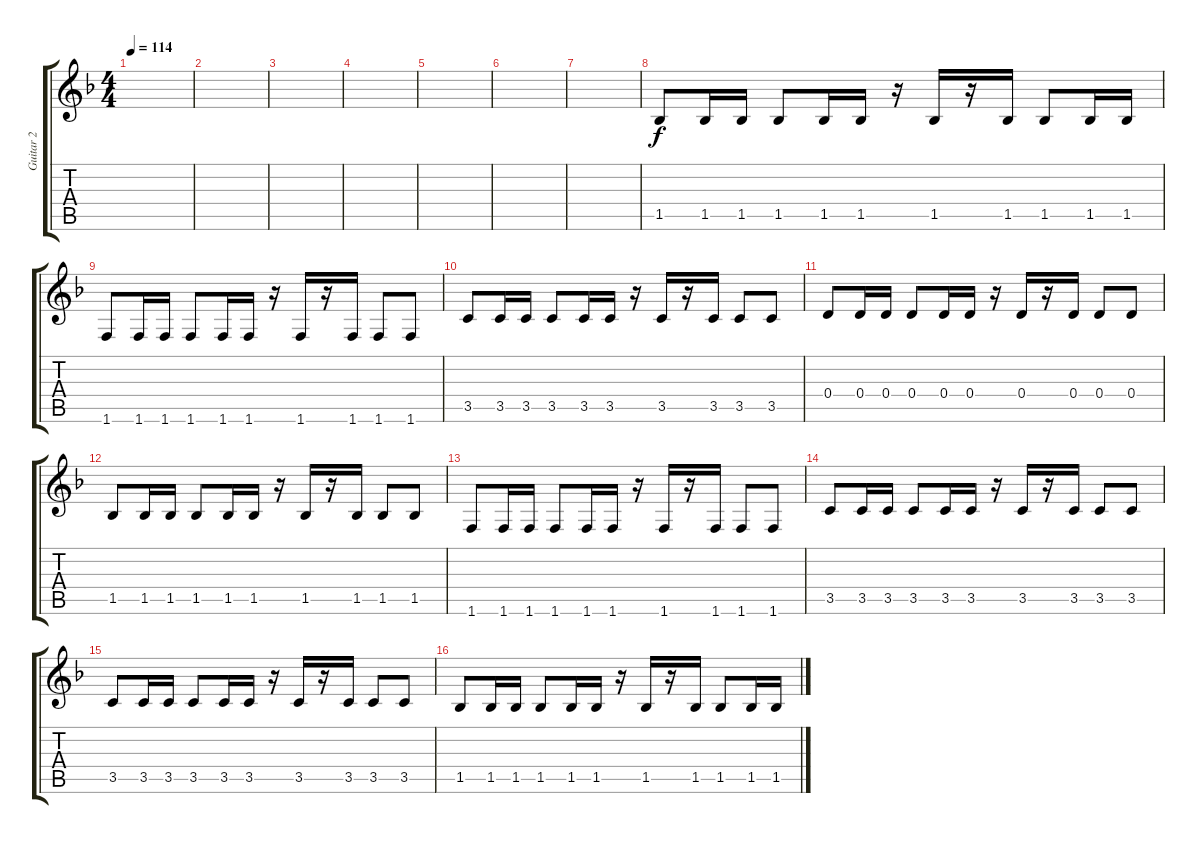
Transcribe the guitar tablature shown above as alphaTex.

\track ("Guitar 2" "Guitar 2") {instrument synthbass1}
\staff {score tabs}
\tuning (E4 B3 G3 D3 A2 E2) {hide}
\ts (4 4)
\tempo 114
\clef g2
\ks f
|
|
|
|
|
|
|
1.5.8 1.5.16 1.5.16 1.5.8 1.5.16 1.5.16 r.16 1.5.16 r.16 1.5.16 1.5.8 1.5.16 1.5.16 |
1.6.8 1.6.16 1.6.16 1.6.8 1.6.16 1.6.16 r.16 1.6.16 r.16 1.6.16 1.6.8 1.6.8 |
3.5.8 3.5.16 3.5.16 3.5.8 3.5.16 3.5.16 r.16 3.5.16 r.16 3.5.16 3.5.8 3.5.8 |
0.4.8 0.4.16 0.4.16 0.4.8 0.4.16 0.4.16 r.16 0.4.16 r.16 0.4.16 0.4.8 0.4.8 |
1.5.8 1.5.16 1.5.16 1.5.8 1.5.16 1.5.16 r.16 1.5.16 r.16 1.5.16 1.5.8 1.5.8 |
1.6.8 1.6.16 1.6.16 1.6.8 1.6.16 1.6.16 r.16 1.6.16 r.16 1.6.16 1.6.8 1.6.8 |
3.5.8 3.5.16 3.5.16 3.5.8 3.5.16 3.5.16 r.16 3.5.16 r.16 3.5.16 3.5.8 3.5.8 |
3.5.8 3.5.16 3.5.16 3.5.8 3.5.16 3.5.16 r.16 3.5.16 r.16 3.5.16 3.5.8 3.5.8 |
1.5.8 1.5.16 1.5.16 1.5.8 1.5.16 1.5.16 r.16 1.5.16 r.16 1.5.16 1.5.8 1.5.16 1.5.16
